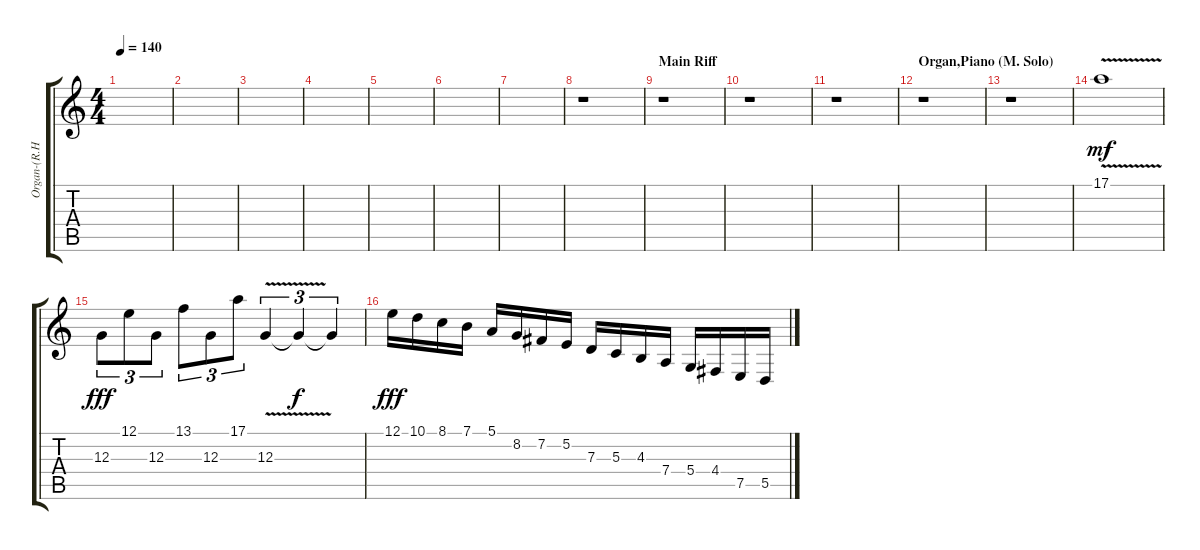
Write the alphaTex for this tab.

\track ("Organ-(R.Hand)" "Organ-(R.H") {instrument churchorgan}
\staff {score tabs}
\tuning (E4 B3 G3 D3 A2 E2) {hide}
\ts (4 4)
\tempo 140
\clef g2
\ks c
|
|
|
|
|
|
|
r.1 |
\section ("" "Main Riff")
r.1 |
r.1 |
r.1 |
\section ("" "Organ,Piano (M. Solo)")
r.1 |
r.1 |
17.1{v}.1{dy mf} |
12.3.8{tu (3 2) dy fff} 12.1.8{tu (3 2)} 12.3.8{tu (3 2)} 13.1.8{tu (3 2)} 12.3.8{tu (3 2)} 17.1.8{tu (3 2)} 12.3{v}.4{tu (3 2)} 12.3{t}.4{tu (3 2) dy f} 12.3{t}.4{tu (3 2)} |
12.1.16{dy fff} 10.1.16 8.1.16 7.1.16 5.1.16 8.2.16 7.2.16 5.2.16 7.3.16 5.3.16 4.3.16 7.4.16 5.4.16 4.4.16 7.5.16 5.5.16
